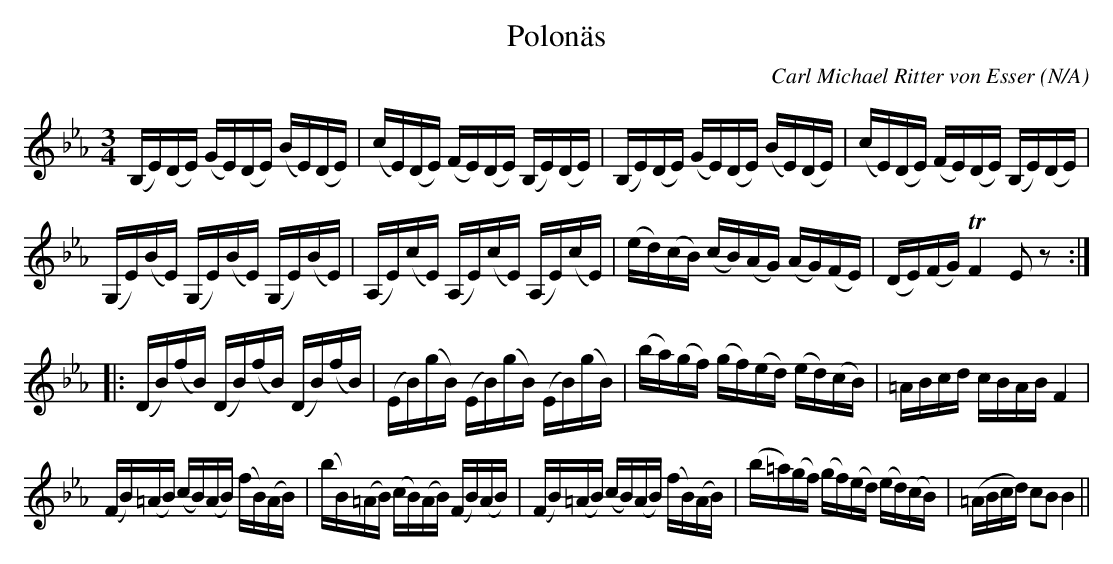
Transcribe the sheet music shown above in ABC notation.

X:1
T:Polonäs
C:Carl Michael Ritter von Esser
O:N/A
M:3/4
L:1/16
K:Eb
 (B,E)(DE) (GE)(DE) (BE)(DE) |(cE)(DE) (FE)(DE) (B,E)(DE) | (B,E)(DE) (GE)(DE) (BE)(DE) |(cE)(DE) (FE)(DE) (B,E)(DE)|
(G,E)(BE) (G,E)(BE) (G,E)(BE)| (A,E)(cE) (A,E)(cE) (A,E)(cE)| (ed)(cB) (cB)(AG) (AG)(FE)| (DE)(FG)TF4 E2z2  :|
|:(DB)(fB) (DB)(fB) (DB)(fB)| (EB)(gB) (EB)(gB) (EB)(gB)|(ba)(gf) (gf)(ed) (ed)(cB)| =ABcd cBAB F4|
(FB)(=AB) (cB)(AB) (fB)(AB)| (bB)(=AB) (cB)(AB) (FB)(AB)| (FB)(=AB) (cB)(AB) (fB)(AB)| (b=a)(gf) (gf)(ed) (ed)(cB)| (=ABcd) c2B2B4||
